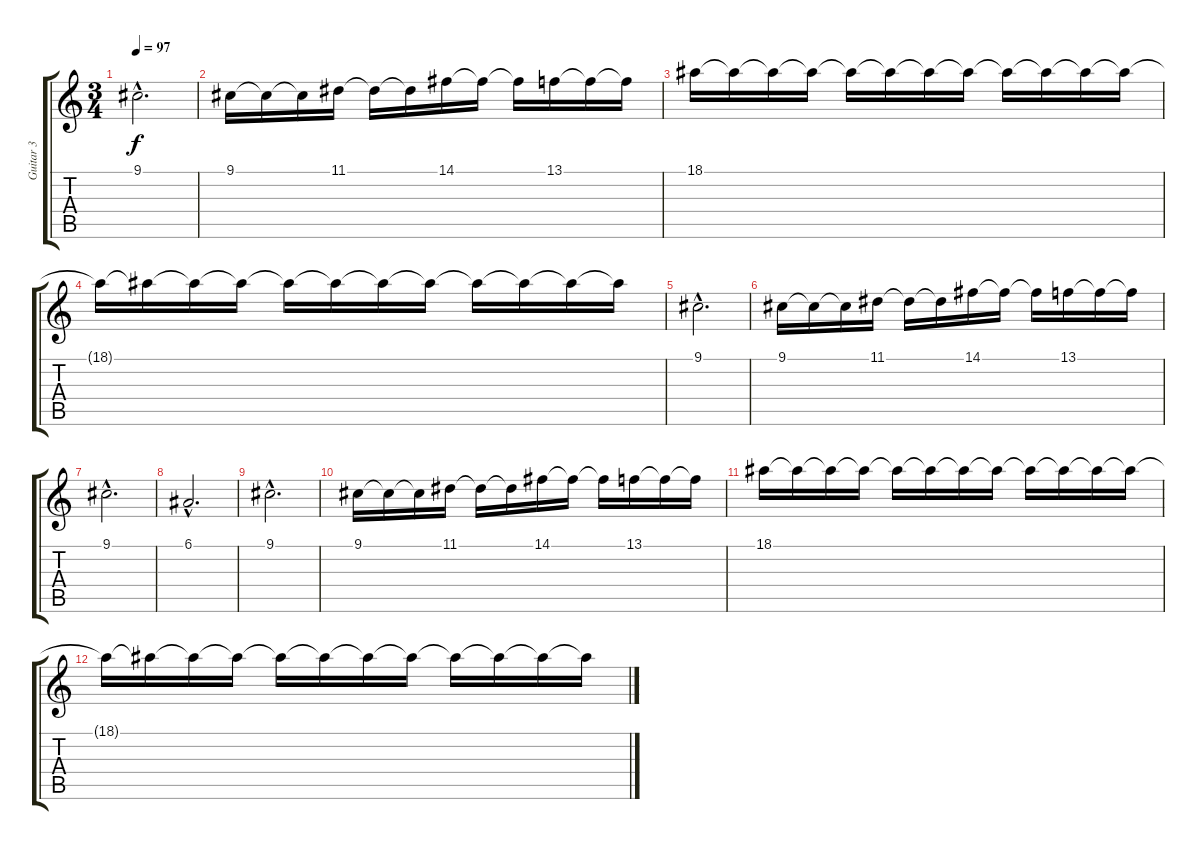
\track ("Guitar 3" "Guitar 3") {instrument violin}
\staff {score tabs}
\tuning (E4 B3 G3 D3 A2 E2) {hide}
\ts (3 4)
\tempo 97
\clef g2
\ks c
9.1{hac}.2{d dy f} |
9.1.16 9.1{t}.16 9.1{t}.16 11.1.16 11.1{t}.16 11.1{t}.16 14.1.16 14.1{t}.16 14.1{t}.16 13.1.16 13.1{t}.16 13.1{t}.16 |
18.1.16 18.1{t}.16 18.1{t}.16 18.1{t}.16 18.1{t}.16 18.1{t}.16 18.1{t}.16 18.1{t}.16 18.1{t}.16 18.1{t}.16 18.1{t}.16 18.1{t}.16 |
18.1{t}.16 18.1{t}.16 18.1{t}.16 18.1{t}.16 18.1{t}.16 18.1{t}.16 18.1{t}.16 18.1{t}.16 18.1{t}.16 18.1{t}.16 18.1{t}.16 18.1{t}.16 |
9.1{hac}.2{d} |
9.1.16 9.1{t}.16 9.1{t}.16 11.1.16 11.1{t}.16 11.1{t}.16 14.1.16 14.1{t}.16 14.1{t}.16 13.1.16 13.1{t}.16 13.1{t}.16 |
9.1{hac}.2{d} |
6.1{hac}.2{d} |
9.1{hac}.2{d} |
9.1.16 9.1{t}.16 9.1{t}.16 11.1.16 11.1{t}.16 11.1{t}.16 14.1.16 14.1{t}.16 14.1{t}.16 13.1.16 13.1{t}.16 13.1{t}.16 |
18.1.16 18.1{t}.16 18.1{t}.16 18.1{t}.16 18.1{t}.16 18.1{t}.16 18.1{t}.16 18.1{t}.16 18.1{t}.16 18.1{t}.16 18.1{t}.16 18.1{t}.16 |
18.1{t}.16 18.1{t}.16 18.1{t}.16 18.1{t}.16 18.1{t}.16 18.1{t}.16 18.1{t}.16 18.1{t}.16 18.1{t}.16 18.1{t}.16 18.1{t}.16 18.1{t}.16
